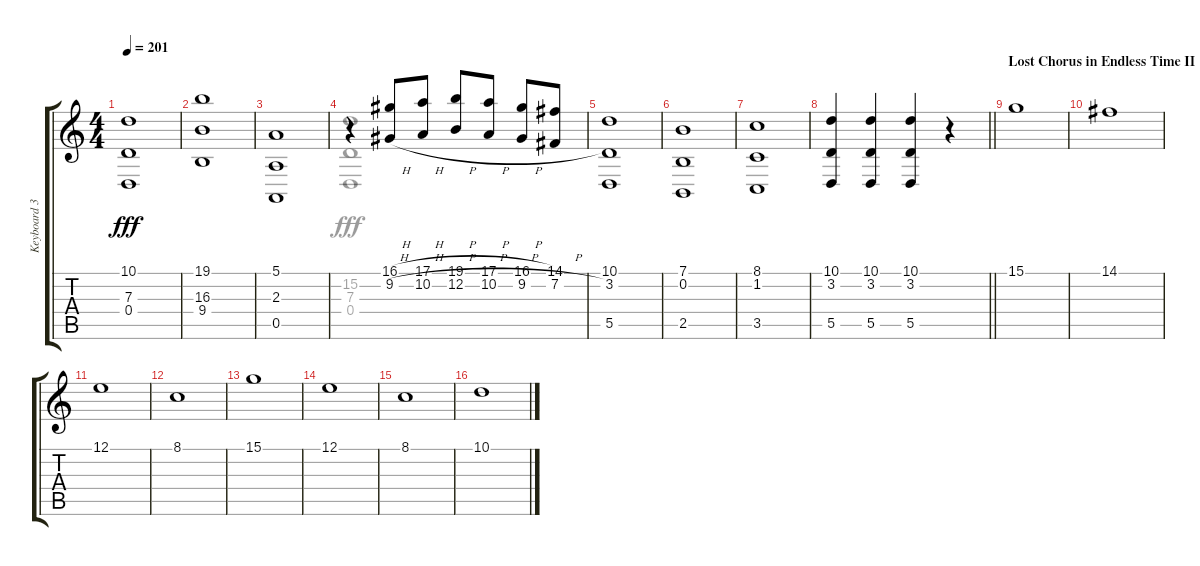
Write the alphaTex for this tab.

\track ("Keyboard 3" "Keyboard 3") {instrument lead2sawtooth}
\staff {score tabs}
\tuning (E4 B3 G3 D3 A2 E2) {hide}
\voice
\ts (4 4)
\tempo 201
\clef g2
\ks c
(10.1 7.3 0.4).1{dy fff} |
(19.1 16.3 9.4).1 |
(5.1 2.3 0.5).1 |
r.4 (16.1{h} 9.2{h}).8 (17.1{h} 10.2{h}).8 (19.1{h} 12.2{h}).8 (17.1{h} 10.2{h}).8 (16.1{h} 9.2{h}).8 (14.1 7.2{h}).8 |
(10.1 3.2 5.5).1 |
(7.1 0.2 2.5).1 |
(8.1 1.2 3.5).1 |
\barLineRight lightlight
(10.1 3.2 5.5).4 (10.1 3.2 5.5).4 (10.1 3.2 5.5).4 r.4 |
\section ("" "Lost Chorus in Endless Time II")
15.1.1 |
14.1.1 |
12.1.1 |
8.1.1 |
15.1.1 |
12.1.1 |
8.1.1 |
10.1.1
\voice
\clef g2
\ottava regular
\simile none
\ks c
|
|
|
(15.2 7.3 0.4).1 |
|
|
|
\barLineRight lightlight
|
|
|
|
|
|
|
|
